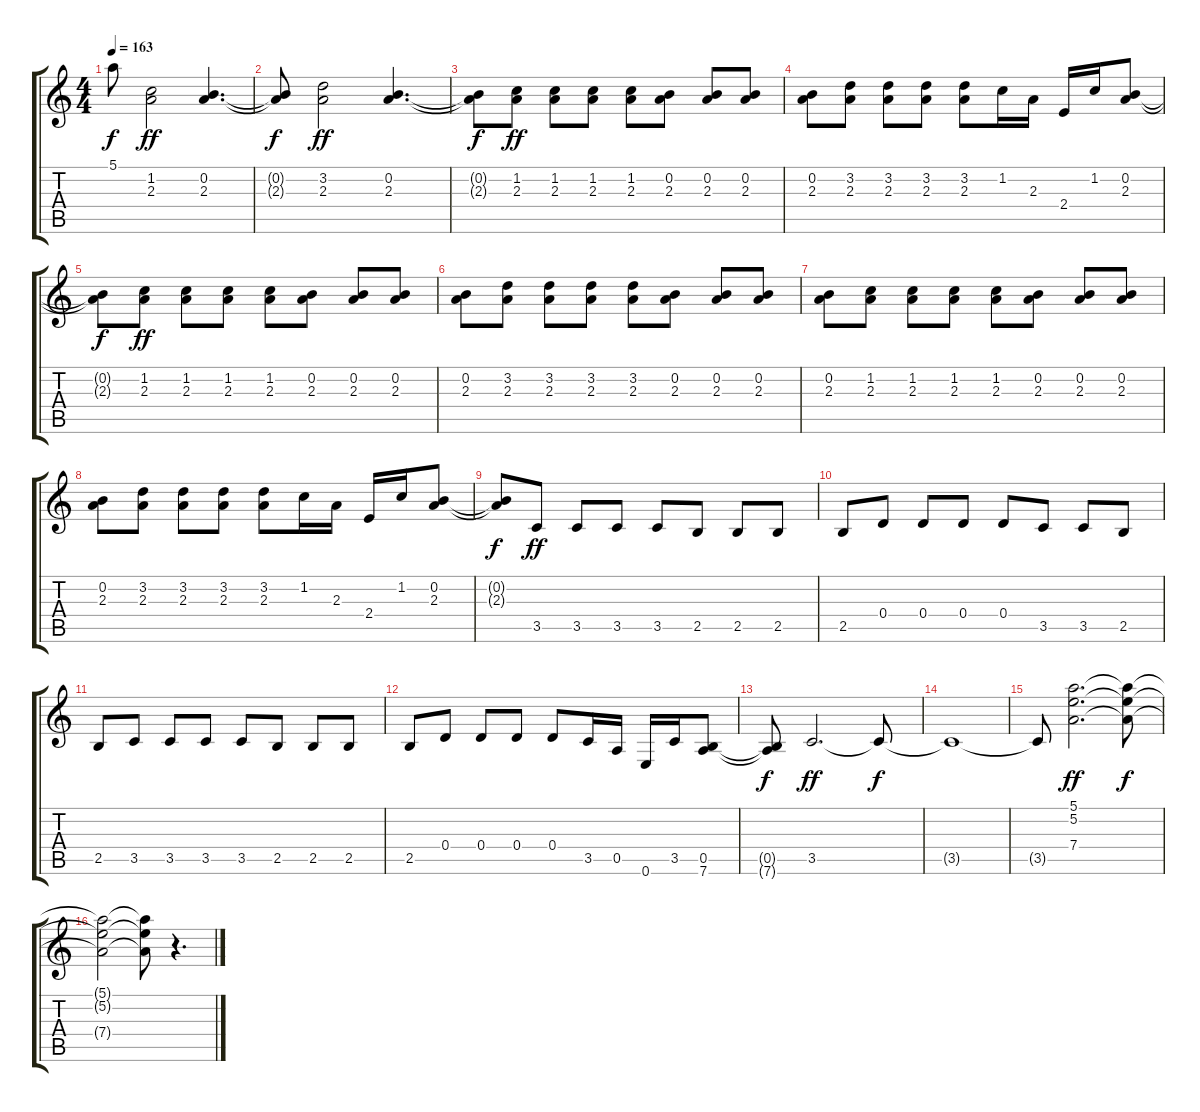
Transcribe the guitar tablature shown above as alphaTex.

\track "" {instrument overdrivenguitar}
\staff {score tabs}
\tuning (E4 B3 G3 D3 A2 E2) {hide}
\ts (4 4)
\tempo 163
\clef g2
\ks c
5.1{t}.8{dy f} (1.2 2.3).2{dy ff} (0.2 2.3).4{d} |
(0.2{t} 2.3{t}).8{dy f} (3.2 2.3).2{dy ff} (0.2 2.3).4{d} |
(0.2{t} 2.3{t}).8{dy f} (1.2 2.3).8{dy ff} (1.2 2.3).8 (1.2 2.3).8 (1.2 2.3).8 (0.2 2.3).8 (0.2 2.3).8 (0.2 2.3).8 |
(0.2 2.3).8 (3.2 2.3).8 (3.2 2.3).8 (3.2 2.3).8 (3.2 2.3).8 1.2.16 2.3.16 2.4.16 1.2.16 (0.2 2.3).8 |
(0.2{t} 2.3{t}).8{dy f} (1.2 2.3).8{dy ff} (1.2 2.3).8 (1.2 2.3).8 (1.2 2.3).8 (0.2 2.3).8 (0.2 2.3).8 (0.2 2.3).8 |
(0.2 2.3).8 (3.2 2.3).8 (3.2 2.3).8 (3.2 2.3).8 (3.2 2.3).8 (0.2 2.3).8 (0.2 2.3).8 (0.2 2.3).8 |
(0.2 2.3).8 (1.2 2.3).8 (1.2 2.3).8 (1.2 2.3).8 (1.2 2.3).8 (0.2 2.3).8 (0.2 2.3).8 (0.2 2.3).8 |
(0.2 2.3).8 (3.2 2.3).8 (3.2 2.3).8 (3.2 2.3).8 (3.2 2.3).8 1.2.16 2.3.16 2.4.16 1.2.16 (0.2 2.3).8 |
(0.2{t} 2.3{t}).8{dy f} 3.5.8{dy ff} 3.5.8 3.5.8 3.5.8 2.5.8 2.5.8 2.5.8 |
2.5.8 0.4.8 0.4.8 0.4.8 0.4.8 3.5.8 3.5.8 2.5.8 |
2.5.8 3.5.8 3.5.8 3.5.8 3.5.8 2.5.8 2.5.8 2.5.8 |
2.5.8 0.4.8 0.4.8 0.4.8 0.4.8 3.5.16 0.5.16 0.6.16 3.5.16 (0.5 7.6).8 |
(0.5{t} 7.6{t}).8{dy f} 3.5.2{d dy ff} 3.5{t}.8{dy f} |
3.5{t}.1 |
3.5{t}.8 (5.1 5.2 7.4).2{d dy ff} (5.1{t} 5.2{t} 7.4{t}).8{dy f} |
(5.1{t} 5.2{t} 7.4{t}).2 (5.1{t} 5.2{t} 7.4{t}).8 r.4{d}
